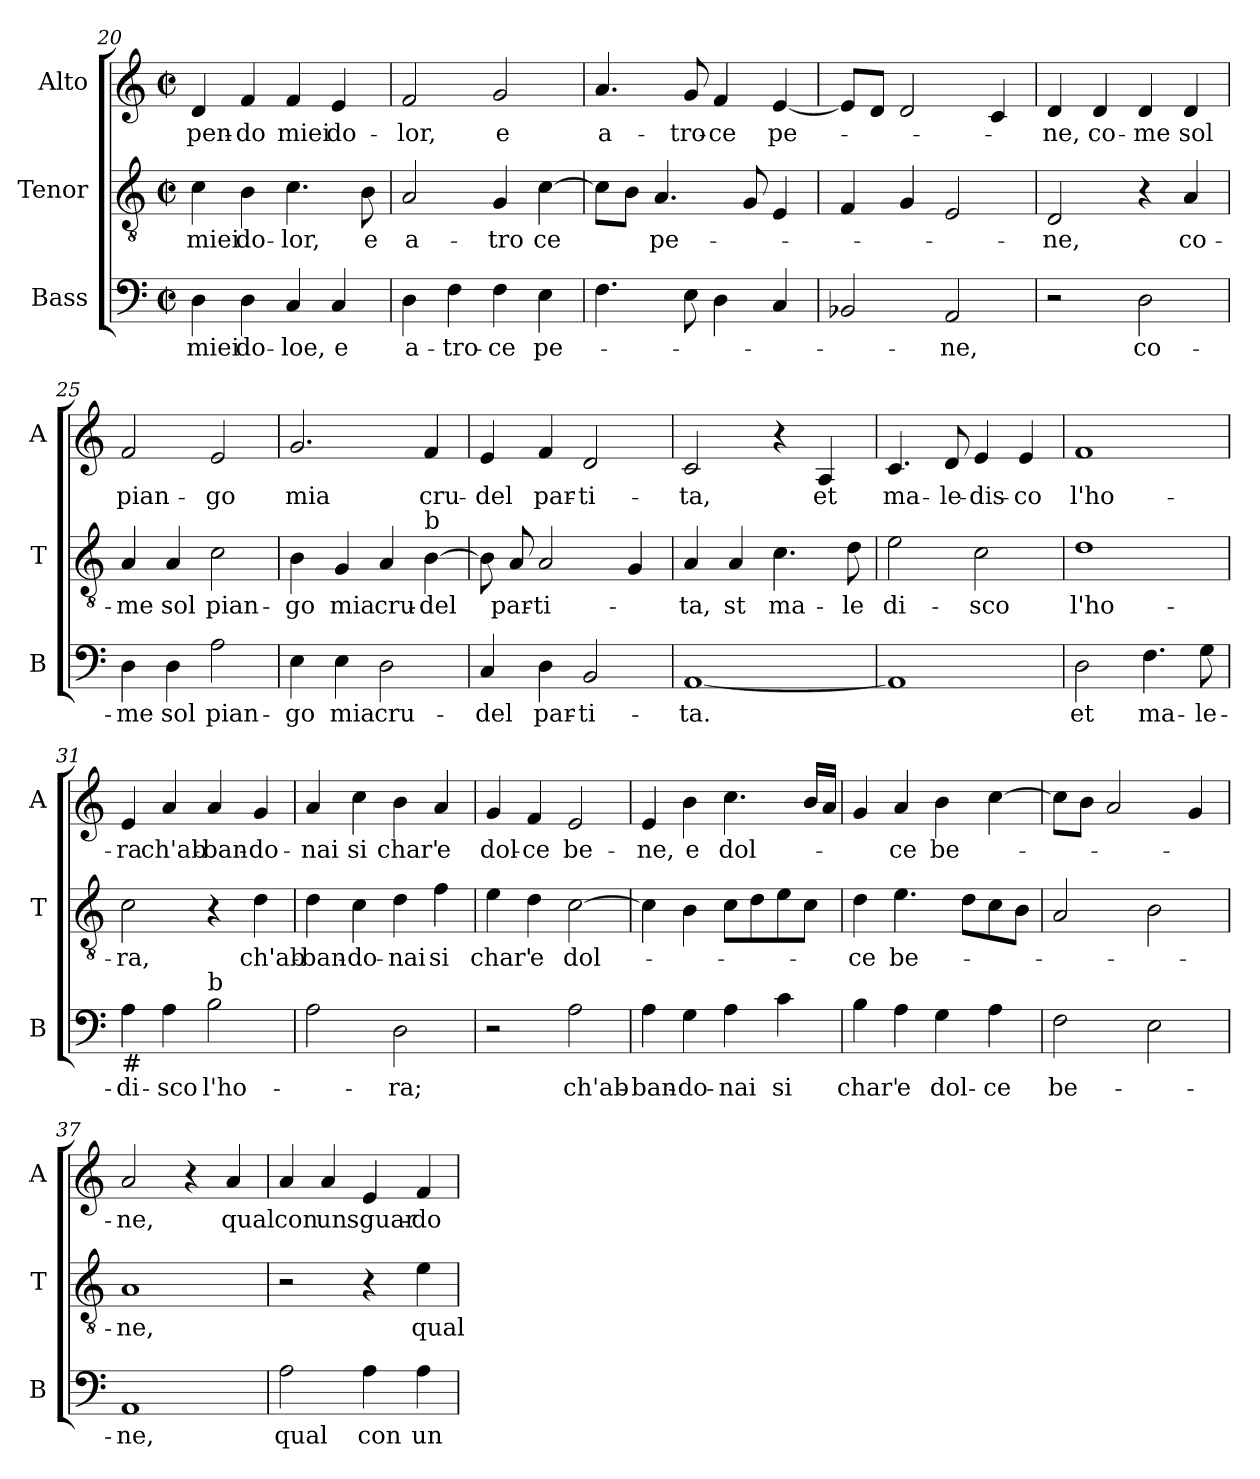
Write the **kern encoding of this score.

**kern	**text	**kern	**text	**kern	**text
*part3	*part3	*part2	*part2	*part1	*part1
*staff3	*staff3	*staff2	*staff2	*staff1	*staff1
*I"Bass	*	*I"Tenor	*	*I"Alto	*
*I'B	*	*I'T	*	*I'A	*
*clefF4	*	*clefGv2	*	*clefG2	*
*k[]	*	*k[]	*	*k[]	*
*C:	*	*C:	*	*C:	*
*M2/2	*	*M2/2	*	*M2/2	*
*met(c|)	*	*met(c|)	*	*met(c|)	*
=20	=20	=20	=20	=20	=20
!	!LO:LY:b	!	!LO:LY:b	!	!LO:LY:b
4D\	miei	4c\	miei	4d/	-pen-
!	!LO:LY:b	!	!LO:LY:b	!	!LO:LY:b
4D\	do-	4B\	do-	4f/	-do
!	!LO:LY:b	!	!LO:LY:b	!	!LO:LY:b
4C/	-loe,	4.c\	-lor,	4f/	miei
!	!LO:LY:b	!	!	!	!LO:LY:b
4C/	e	.	.	4e/	do-
!	!	!	!LO:LY:b	!	!
.	.	8B\	e	.	.
=21	=21	=21	=21	=21	=21
!	!LO:LY:b	!	!LO:LY:b	!	!LO:LY:b
4D\	a-	2A/	a-	2f/	-lor,
!	!LO:LY:b	!	!	!	!
4F\	-tro-	.	.	.	.
!	!LO:LY:b	!	!LO:LY:b	!	!LO:LY:b
4F\	-ce	4G/	-tro	2g/	e
!	!LO:LY:b	!	!LO:LY:b	!	!
4E\	pe-	[4c\	ce	.	.
=22	=22	=22	=22	=22	=22
!	!	!	!	!	!LO:LY:b
4.F\	.	8c\L]	.	4.a/	a-
.	.	8B\J	.	.	.
!	!	!	!LO:LY:b	!	!
.	.	4.A/	pe-	.	.
!	!	!	!	!	!LO:LY:b
8E\	.	.	.	8g/	-tro-
!	!	!	!	!	!LO:LY:b
4D\	.	.	.	4f/	-ce
.	.	8G/	.	.	.
!	!	!	!	!	!LO:LY:b
4C/	.	4E/	.	[4e/	pe-
=23	=23	=23	=23	=23	=23
2BB-X/	.	4F/	.	8e/L]	.
.	.	.	.	8d/J	.
.	.	4G/	.	2d/	.
!	!LO:LY:b	!	!	!	!
2AA/	-ne,	2E/	.	.	.
.	.	.	.	4c/	.
!!LO:LB:g=z
=24	=24	=24	=24	=24	=24
!	!	!	!LO:LY:b	!	!LO:LY:b
2r	.	2D/	-ne,	4d/	-ne,
!	!	!	!	!	!LO:LY:b
.	.	.	.	4d/	co-
!	!LO:LY:b	!	!	!	!LO:LY:b
2D\	co-	4r	.	4d/	-me
!	!	!	!LO:LY:b	!	!LO:LY:b
.	.	4A/	co-	4d/	sol
=25	=25	=25	=25	=25	=25
!	!LO:LY:b	!	!LO:LY:b	!	!LO:LY:b
4D\	-me	4A/	-me	2f/	pian-
!	!LO:LY:b	!	!LO:LY:b	!	!
4D\	sol	4A/	sol	.	.
!	!LO:LY:b	!	!LO:LY:b	!	!LO:LY:b
2A\	pian-	2c\	pian-	2e/	-go
=26	=26	=26	=26	=26	=26
!	!LO:LY:b	!	!LO:LY:b	!	!LO:LY:b
4E\	-go	4B\	-go	2.g/	mia
!	!LO:LY:b	!	!LO:LY:b	!	!
4E\	mia	4G/	mia	.	.
!	!LO:LY:b	!	!LO:LY:b	!	!
2D\	cru-	4A/	cru-	.	.
!	!	!LO:TX:a:t=b	!	!	!
!	!	!	!LO:LY:b	!	!LO:LY:b
.	.	[4B\	-del	4f/	cru-
=27	=27	=27	=27	=27	=27
!	!LO:LY:b	!	!	!	!LO:LY:b
4C/	-del	8B\]	.	4e/	-del
!	!	!	!LO:LY:b	!	!
.	.	8A/	par-	.	.
!	!LO:LY:b	!	!LO:LY:b	!	!LO:LY:b
4D\	par-	2A/	-ti-	4f/	par-
!	!LO:LY:b	!	!	!	!LO:LY:b
2BB/	-ti-	.	.	2d/	-ti-
.	.	4G/	.	.	.
=28	=28	=28	=28	=28	=28
!	!LO:LY:b	!	!LO:LY:b	!	!LO:LY:b
[1AA	-ta.	4A/	-ta,	2c/	-ta,
!	!	!	!LO:LY:b	!	!
.	.	4A/	st	.	.
!	!	!	!LO:LY:b	!	!
.	.	4.c\	ma-	4r	.
!	!	!	!	!	!LO:LY:b
.	.	.	.	4A/	et
!	!	!	!LO:LY:b	!	!
.	.	8d\	-le	.	.
=29	=29	=29	=29	=29	=29
!	!	!	!LO:LY:b	!	!LO:LY:b
1AA]	.	2e\	di-	4.c/	ma-
!	!	!	!	!	!LO:LY:b
.	.	.	.	8d/	-le-
!	!	!	!LO:LY:b	!	!LO:LY:b
.	.	2c\	-sco	4e/	-dis-
!	!	!	!	!	!LO:LY:b
.	.	.	.	4e/	-co
!!LO:LB:g=z
=30	=30	=30	=30	=30	=30
!	!LO:LY:b	!	!LO:LY:b	!	!LO:LY:b
2D\	et	1d	l'ho-	1f	l'ho-
!	!LO:LY:b	!	!	!	!
4.F\	ma-	.	.	.	.
!	!LO:LY:b	!	!	!	!
8G\	-le-	.	.	.	.
=31	=31	=31	=31	=31	=31
!LO:TX:b:t=#	!	!	!	!	!
!	!LO:LY:b	!	!LO:LY:b	!	!LO:LY:b
4A\	-di-	2c\	-ra,	4e/	-ra
!	!LO:LY:b	!	!	!	!LO:LY:b
4A\	-sco	.	.	4a/	ch'ab-
!LO:TX:a:t=b	!	!	!	!	!
!	!LO:LY:b	!	!	!	!LO:LY:b
2B\	l'ho-	4r	.	4a/	-ban-
!	!	!	!LO:LY:b	!	!LO:LY:b
.	.	4d\	ch'ab-	4g/	-do-
=32	=32	=32	=32	=32	=32
!	!	!	!LO:LY:b	!	!LO:LY:b
2A\	.	4d\	-ban-	4a/	-nai
!	!	!	!LO:LY:b	!	!LO:LY:b
.	.	4c\	-do-	4cc\	si
!	!LO:LY:b	!	!LO:LY:b	!	!LO:LY:b
2D\	-ra;	4d\	-nai	4b\	char'
!	!	!	!LO:LY:b	!	!LO:LY:b
.	.	4f\	si	4a/	e
=33	=33	=33	=33	=33	=33
!	!	!	!LO:LY:b	!	!LO:LY:b
2r	.	4e\	char'	4g/	dol-
!	!	!	!LO:LY:b	!	!LO:LY:b
.	.	4d\	e	4f/	-ce
!	!LO:LY:b	!	!LO:LY:b	!	!LO:LY:b
2A\	ch'ab-	[2c\	dol-	2e/	be-
=34	=34	=34	=34	=34	=34
!	!LO:LY:b	!	!	!	!LO:LY:b
4A\	-ban-	4c\]	.	4e/	-ne,
!	!LO:LY:b	!	!	!	!LO:LY:b
4G\	-do-	4B\	.	4b\	e
!	!LO:LY:b	!	!	!	!LO:LY:b
4A\	-nai	8c\L	.	4.cc\	dol-
.	.	8d\	.	.	.
!	!LO:LY:b	!	!	!	!
4c\	si	8e\	.	.	.
.	.	8c\J	.	16b/LL	.
.	.	.	.	16a/JJ	.
=35	=35	=35	=35	=35	=35
!	!LO:LY:b	!	!LO:LY:b	!	!
4B\	char'	4d\	-ce	4g/	.
!	!LO:LY:b	!	!LO:LY:b	!	!LO:LY:b
4A\	e	4.e\	be-	4a/	-ce
!	!LO:LY:b	!	!	!	!LO:LY:b
4G\	dol-	.	.	4b\	be-
.	.	8d\L	.	.	.
!	!LO:LY:b	!	!	!	!
4A\	-ce	8c\	.	[4cc\	.
.	.	8B\J	.	.	.
!!LO:LB:g=z
=36	=36	=36	=36	=36	=36
!	!LO:LY:b	!	!	!	!
2F\	be-	2A/	.	8cc\L]	.
.	.	.	.	8b\J	.
.	.	.	.	2a/	.
2E\	.	2B\	.	.	.
.	.	.	.	4g/	.
=37	=37	=37	=37	=37	=37
!	!LO:LY:b	!	!LO:LY:b	!	!LO:LY:b
1AA	-ne,	1A	-ne,	2a/	-ne,
.	.	.	.	4r	.
!	!	!	!	!	!LO:LY:b
.	.	.	.	4a/	qual
=38	=38	=38	=38	=38	=38
!	!LO:LY:b	!	!	!	!LO:LY:b
2A\	qual	2r	.	4a/	con
!	!	!	!	!	!LO:LY:b
.	.	.	.	4a/	un
!	!LO:LY:b	!	!	!	!LO:LY:b
4A\	con	4r	.	4e/	sguar-
!	!LO:LY:b	!	!LO:LY:b	!	!LO:LY:b
4A\	un	4e\	qual	4f/	-do
=	=	=	=	=	=
*-	*-	*-	*-	*-	*-
